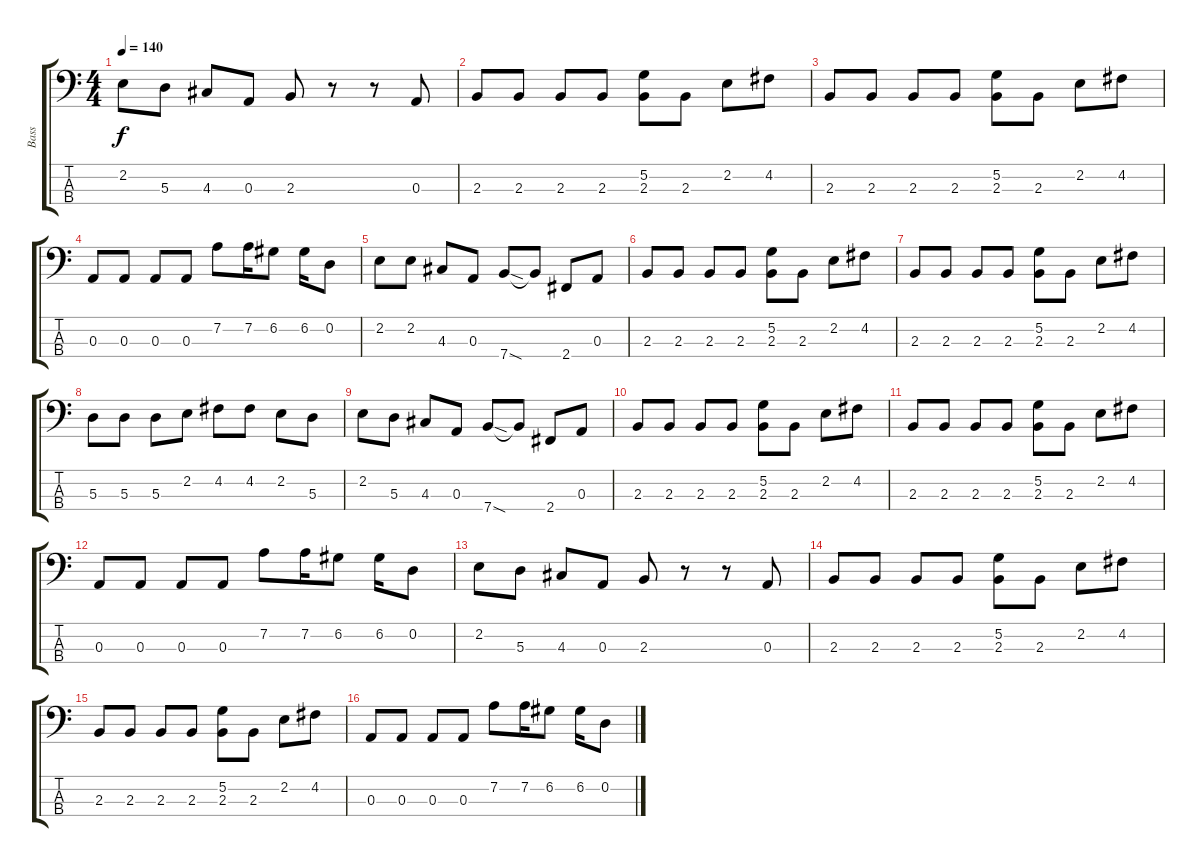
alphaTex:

\track ("Bass" "Bass") {instrument electricbasspick}
\staff {score tabs}
\tuning (G2 D2 A1 E1) {hide}
\ts (4 4)
\tempo 140
\clef f4
\ks c
2.2.8{dy f} 5.3.8 4.3.8 0.3.8 2.3.8 r.8 r.8 0.3.8 |
2.3.8 2.3.8 2.3.8 2.3.8 (5.2 2.3).8 2.3.8 2.2.8 4.2.8 |
2.3.8 2.3.8 2.3.8 2.3.8 (5.2 2.3).8 2.3.8 2.2.8 4.2.8 |
0.3.8 0.3.8 0.3.8 0.3.8 7.2.8 7.2.16 6.2.8 6.2.16 0.2.8 |
2.2.8 2.2.8 4.3.8 0.3.8 7.4{sod}.8 7.4{t}.8 2.4.8 0.3.8 |
2.3.8 2.3.8 2.3.8 2.3.8 (5.2 2.3).8 2.3.8 2.2.8 4.2.8 |
2.3.8 2.3.8 2.3.8 2.3.8 (5.2 2.3).8 2.3.8 2.2.8 4.2.8 |
5.3.8 5.3.8 5.3.8 2.2.8 4.2.8 4.2.8 2.2.8 5.3.8 |
2.2.8 5.3.8 4.3.8 0.3.8 7.4{sod}.8 7.4{t}.8 2.4.8 0.3.8 |
2.3.8 2.3.8 2.3.8 2.3.8 (5.2 2.3).8 2.3.8 2.2.8 4.2.8 |
2.3.8 2.3.8 2.3.8 2.3.8 (5.2 2.3).8 2.3.8 2.2.8 4.2.8 |
0.3.8 0.3.8 0.3.8 0.3.8 7.2.8 7.2.16 6.2.8 6.2.16 0.2.8 |
2.2.8 5.3.8 4.3.8 0.3.8 2.3.8 r.8 r.8 0.3.8 |
2.3.8 2.3.8 2.3.8 2.3.8 (5.2 2.3).8 2.3.8 2.2.8 4.2.8 |
2.3.8 2.3.8 2.3.8 2.3.8 (5.2 2.3).8 2.3.8 2.2.8 4.2.8 |
0.3.8 0.3.8 0.3.8 0.3.8 7.2.8 7.2.16 6.2.8 6.2.16 0.2.8
